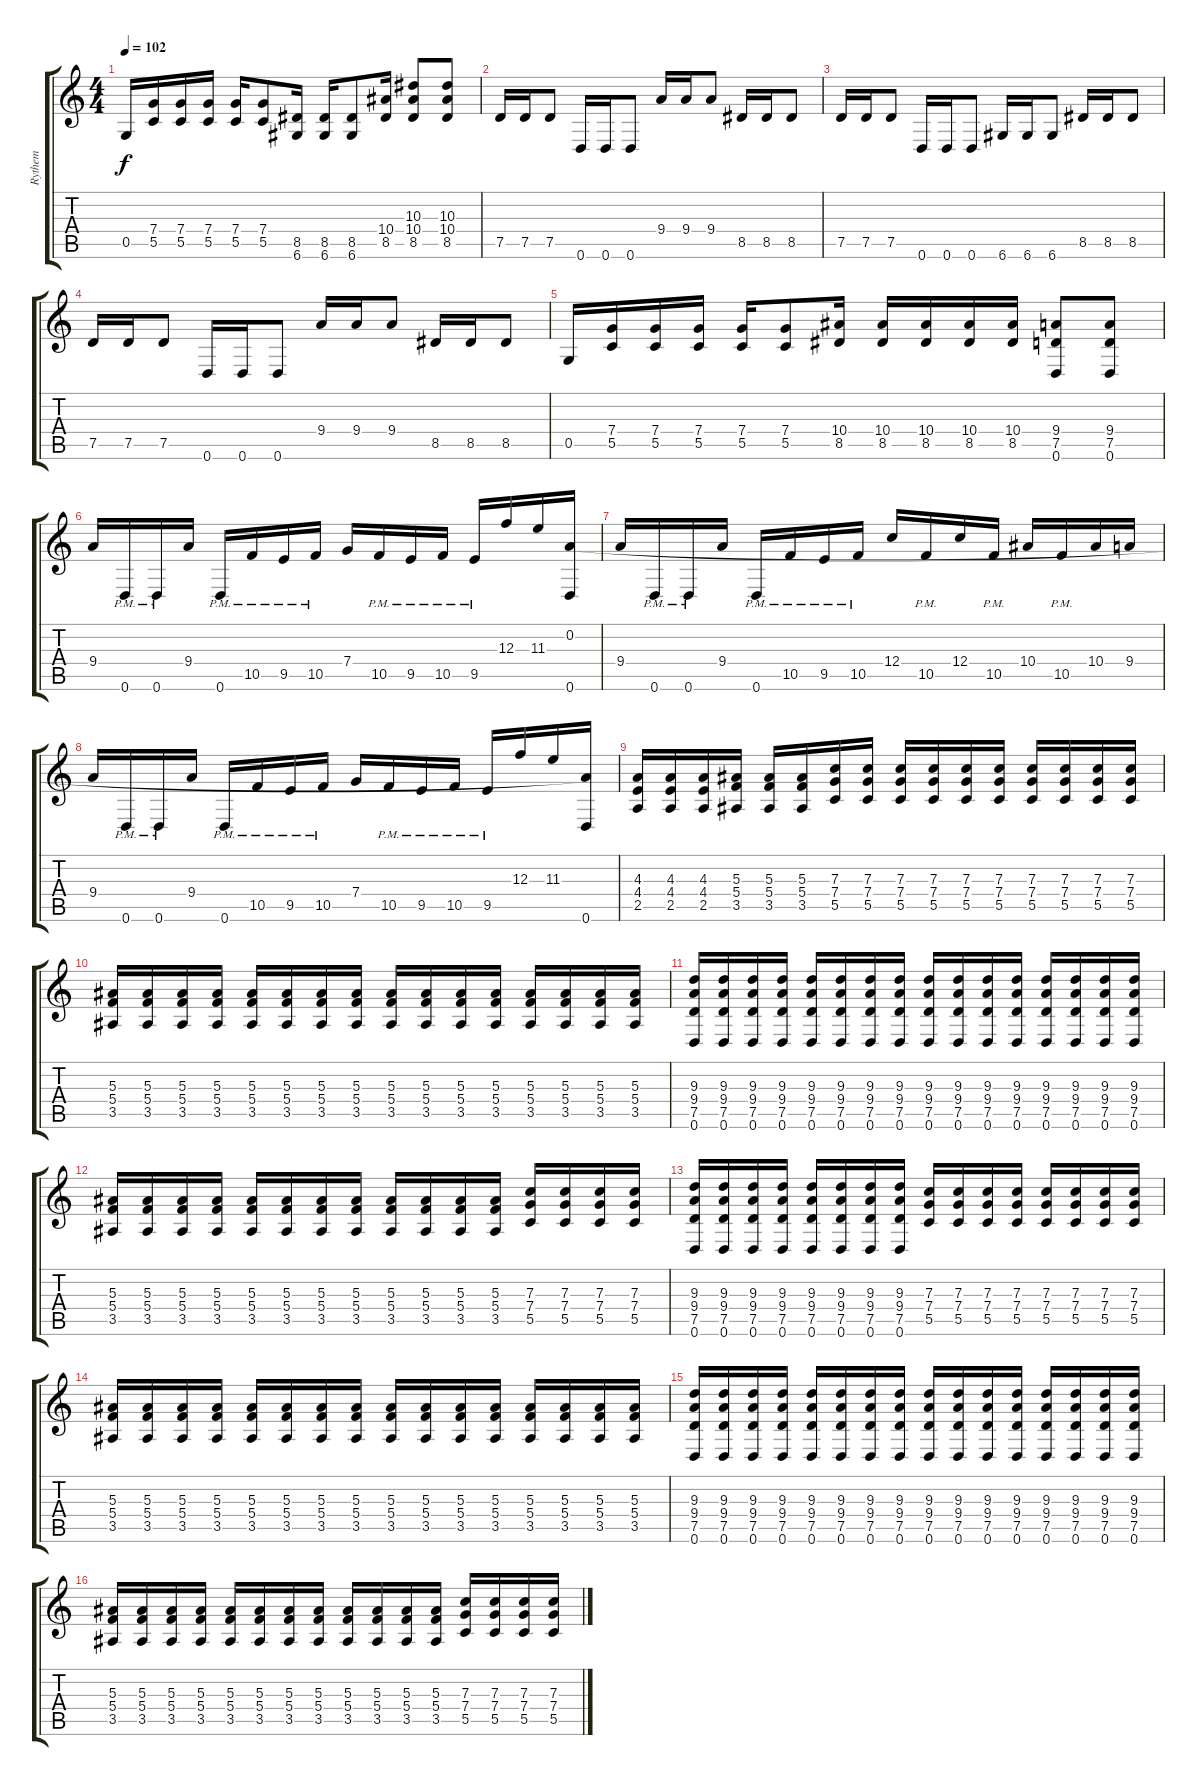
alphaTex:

\track ("Rythem" "Rythem") {instrument distortionguitar}
\staff {score tabs}
\tuning (D4 A3 F3 C3 G2 D2) {hide}
\ts (4 4)
\tempo 102
\clef g2
\ks c
0.5.16{dy f} (7.4 5.5).16 (7.4 5.5).16 (7.4 5.5).16 (7.4 5.5).16 (7.4 5.5).8 (8.5 6.6).16 (8.5 6.6).16 (8.5 6.6).8 (10.4 8.5).16 (10.3 10.4 8.5).8 (10.3 10.4 8.5).8 |
7.5.16 7.5.16 7.5.8 0.6.16 0.6.16 0.6.8 9.4.16 9.4.16 9.4.8 8.5.16 8.5.16 8.5.8 |
7.5.16 7.5.16 7.5.8 0.6.16 0.6.16 0.6.8 6.6.16 6.6.16 6.6.8 8.5.16 8.5.16 8.5.8 |
7.5.16 7.5.16 7.5.8 0.6.16 0.6.16 0.6.8 9.4.16 9.4.16 9.4.8 8.5.16 8.5.16 8.5.8 |
0.5.16 (7.4 5.5).16 (7.4 5.5).16 (7.4 5.5).16 (7.4 5.5).16 (7.4 5.5).8 (10.4 8.5).16 (10.4 8.5).16 (10.4 8.5).16 (10.4 8.5).16 (10.4 8.5).16 (9.4 7.5 0.6).8 (9.4 7.5 0.6).8 |
9.4.16 0.6{pm}.16 0.6{pm}.16 9.4.16 0.6{pm}.16 10.5{pm}.16 9.5{pm}.16 10.5{pm}.16 7.4.16 10.5{pm}.16 9.5{pm}.16 10.5{pm}.16 9.5{pm}.16 12.3.16 11.3.16 (0.2 0.6).16 |
9.4.16 0.6{pm}.16 0.6{pm}.16 9.4.16 0.6{pm}.16 10.5{pm}.16 9.5{pm}.16 10.5{pm}.16 12.4.16 10.5{pm}.16 12.4.16 10.5{pm}.16 10.4.16 10.5{pm}.16 10.4.16 9.4.16 |
9.4.16 0.6{pm}.16 0.6{pm}.16 9.4.16 0.6{pm}.16 10.5{pm}.16 9.5{pm}.16 10.5{pm}.16 7.4.16 10.5{pm}.16 9.5{pm}.16 10.5{pm}.16 9.5{pm}.16 12.3.16 11.3.16 (0.2{t} 0.6).16 |
(4.3 4.4 2.5).16 (4.3 4.4 2.5).16 (4.3 4.4 2.5).16 (5.3 5.4 3.5).16 (5.3 5.4 3.5).16 (5.3 5.4 3.5).16 (7.3 7.4 5.5).16 (7.3 7.4 5.5).16 (7.3 7.4 5.5).16 (7.3 7.4 5.5).16 (7.3 7.4 5.5).16 (7.3 7.4 5.5).16 (7.3 7.4 5.5).16 (7.3 7.4 5.5).16 (7.3 7.4 5.5).16 (7.3 7.4 5.5).16 |
(5.3 5.4 3.5).16 (5.3 5.4 3.5).16 (5.3 5.4 3.5).16 (5.3 5.4 3.5).16 (5.3 5.4 3.5).16 (5.3 5.4 3.5).16 (5.3 5.4 3.5).16 (5.3 5.4 3.5).16 (5.3 5.4 3.5).16 (5.3 5.4 3.5).16 (5.3 5.4 3.5).16 (5.3 5.4 3.5).16 (5.3 5.4 3.5).16 (5.3 5.4 3.5).16 (5.3 5.4 3.5).16 (5.3 5.4 3.5).16 |
(9.3 9.4 7.5 0.6).16 (9.3 9.4 7.5 0.6).16 (9.3 9.4 7.5 0.6).16 (9.3 9.4 7.5 0.6).16 (9.3 9.4 7.5 0.6).16 (9.3 9.4 7.5 0.6).16 (9.3 9.4 7.5 0.6).16 (9.3 9.4 7.5 0.6).16 (9.3 9.4 7.5 0.6).16 (9.3 9.4 7.5 0.6).16 (9.3 9.4 7.5 0.6).16 (9.3 9.4 7.5 0.6).16 (9.3 9.4 7.5 0.6).16 (9.3 9.4 7.5 0.6).16 (9.3 9.4 7.5 0.6).16 (9.3 9.4 7.5 0.6).16 |
(5.3 5.4 3.5).16 (5.3 5.4 3.5).16 (5.3 5.4 3.5).16 (5.3 5.4 3.5).16 (5.3 5.4 3.5).16 (5.3 5.4 3.5).16 (5.3 5.4 3.5).16 (5.3 5.4 3.5).16 (5.3 5.4 3.5).16 (5.3 5.4 3.5).16 (5.3 5.4 3.5).16 (5.3 5.4 3.5).16 (7.3 7.4 5.5).16 (7.3 7.4 5.5).16 (7.3 7.4 5.5).16 (7.3 7.4 5.5).16 |
(9.3 9.4 7.5 0.6).16 (9.3 9.4 7.5 0.6).16 (9.3 9.4 7.5 0.6).16 (9.3 9.4 7.5 0.6).16 (9.3 9.4 7.5 0.6).16 (9.3 9.4 7.5 0.6).16 (9.3 9.4 7.5 0.6).16 (9.3 9.4 7.5 0.6).16 (7.3 7.4 5.5).16 (7.3 7.4 5.5).16 (7.3 7.4 5.5).16 (7.3 7.4 5.5).16 (7.3 7.4 5.5).16 (7.3 7.4 5.5).16 (7.3 7.4 5.5).16 (7.3 7.4 5.5).16 |
(5.3 5.4 3.5).16 (5.3 5.4 3.5).16 (5.3 5.4 3.5).16 (5.3 5.4 3.5).16 (5.3 5.4 3.5).16 (5.3 5.4 3.5).16 (5.3 5.4 3.5).16 (5.3 5.4 3.5).16 (5.3 5.4 3.5).16 (5.3 5.4 3.5).16 (5.3 5.4 3.5).16 (5.3 5.4 3.5).16 (5.3 5.4 3.5).16 (5.3 5.4 3.5).16 (5.3 5.4 3.5).16 (5.3 5.4 3.5).16 |
(9.3 9.4 7.5 0.6).16 (9.3 9.4 7.5 0.6).16 (9.3 9.4 7.5 0.6).16 (9.3 9.4 7.5 0.6).16 (9.3 9.4 7.5 0.6).16 (9.3 9.4 7.5 0.6).16 (9.3 9.4 7.5 0.6).16 (9.3 9.4 7.5 0.6).16 (9.3 9.4 7.5 0.6).16 (9.3 9.4 7.5 0.6).16 (9.3 9.4 7.5 0.6).16 (9.3 9.4 7.5 0.6).16 (9.3 9.4 7.5 0.6).16 (9.3 9.4 7.5 0.6).16 (9.3 9.4 7.5 0.6).16 (9.3 9.4 7.5 0.6).16 |
(5.3 5.4 3.5).16 (5.3 5.4 3.5).16 (5.3 5.4 3.5).16 (5.3 5.4 3.5).16 (5.3 5.4 3.5).16 (5.3 5.4 3.5).16 (5.3 5.4 3.5).16 (5.3 5.4 3.5).16 (5.3 5.4 3.5).16 (5.3 5.4 3.5).16 (5.3 5.4 3.5).16 (5.3 5.4 3.5).16 (7.3 7.4 5.5).16 (7.3 7.4 5.5).16 (7.3 7.4 5.5).16 (7.3 7.4 5.5).16
